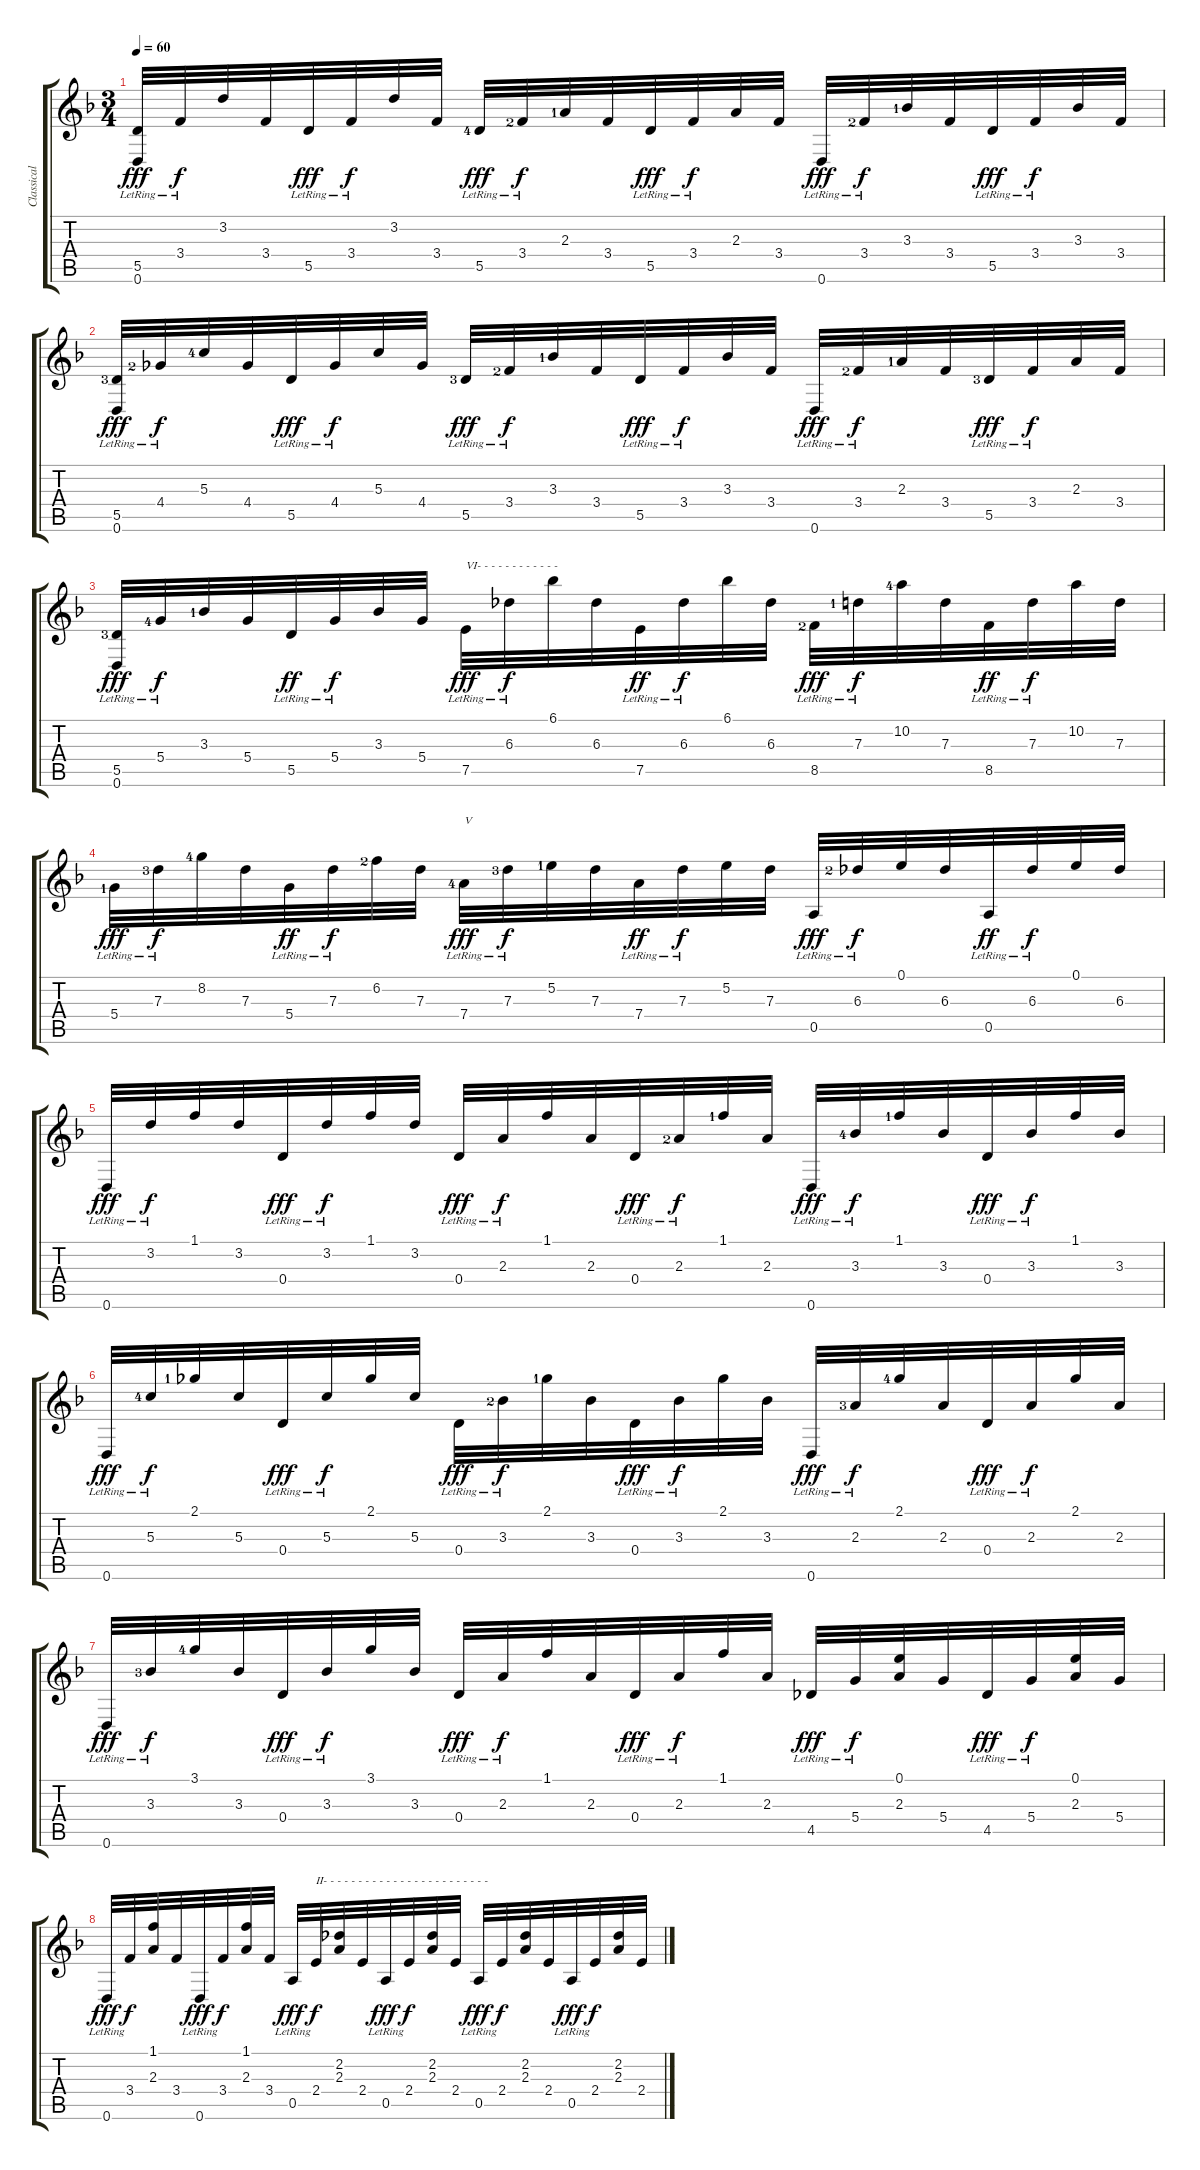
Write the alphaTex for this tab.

\track ("Classical Guitar" "Classical ") {instrument acousticguitarnylon}
\staff {score tabs}
\tuning (E4 B3 G3 D3 A2 D2) {hide}
\ts (3 4)
\tempo 60
\clef g2
\ks dminor
(5.5{lr} 0.6).32{dy fff} 3.4{lr}.32{dy f} 3.2.32 3.4.32 5.5{lr}.32{dy fff} 3.4{lr}.32{dy f} 3.2.32 3.4.32 5.5{lr lf 5}.32{dy fff} 3.4{lr lf 3}.32{dy f} 2.3{lf 2}.32 3.4.32 5.5{lr}.32{dy fff} 3.4{lr}.32{dy f} 2.3.32 3.4.32 0.6{lr}.32{dy fff} 3.4{lr lf 3}.32{dy f} 3.3{lf 2}.32 3.4.32 5.5{lr}.32{dy fff} 3.4{lr}.32{dy f} 3.3.32 3.4.32 |
(5.5{lr lf 4} 0.6).32{dy fff} 4.4{lr lf 3}.32{dy f} 5.3{lf 5}.32 4.4.32 5.5{lr}.32{dy fff} 4.4{lr}.32{dy f} 5.3.32 4.4.32 5.5{lr lf 4}.32{dy fff} 3.4{lr lf 3}.32{dy f} 3.3{lf 2}.32 3.4.32 5.5{lr}.32{dy fff} 3.4{lr}.32{dy f} 3.3.32 3.4.32 0.6{lr}.32{dy fff} 3.4{lr lf 3}.32{dy f} 2.3{lf 2}.32 3.4.32 5.5{lr lf 4}.32{dy fff} 3.4{lr}.32{dy f} 2.3.32 3.4.32 |
(5.5{lr lf 4} 0.6).32{dy fff} 5.4{lr lf 5}.32{dy f} 3.3{lf 2}.32 5.4.32 5.5{lr}.32{dy ff} 5.4{lr}.32{dy f} 3.3.32 5.4.32 7.5{lr}.32{txt "VI- - - - - - - - - - - -" dy fff} 6.3{lr}.32{dy f} 6.1.32 6.3.32 7.5{lr}.32{dy ff} 6.3{lr}.32{dy f} 6.1.32 6.3.32 8.5{lr lf 3}.32{dy fff} 7.3{lr lf 2}.32{dy f} 10.2{lf 5}.32 7.3.32 8.5{lr}.32{dy ff} 7.3{lr}.32{dy f} 10.2.32 7.3.32 |
5.4{lr lf 2}.32{dy fff} 7.3{lr lf 4}.32{dy f} 8.2{lf 5}.32 7.3.32 5.4{lr}.32{dy ff} 7.3{lr}.32{dy f} 6.2{lf 3}.32 7.3.32 7.4{lr lf 5}.32{txt "V" dy fff} 7.3{lr lf 4}.32{dy f} 5.2{lf 2}.32 7.3.32 7.4{lr}.32{dy ff} 7.3{lr}.32{dy f} 5.2.32 7.3.32 0.5{lr}.32{dy fff} 6.3{lr lf 3}.32{dy f} 0.1.32 6.3.32 0.5{lr}.32{dy ff} 6.3{lr}.32{dy f} 0.1.32 6.3.32 |
0.6{lr}.32{dy fff} 3.2{lr}.32{dy f} 1.1.32 3.2.32 0.4{lr}.32{dy fff} 3.2{lr}.32{dy f} 1.1.32 3.2.32 0.4{lr}.32{dy fff} 2.3{lr}.32{dy f} 1.1.32 2.3.32 0.4{lr}.32{dy fff} 2.3{lr lf 3}.32{dy f} 1.1{lf 2}.32 2.3.32 0.6{lr}.32{dy fff} 3.3{lr lf 5}.32{dy f} 1.1{lf 2}.32 3.3.32 0.4{lr}.32{dy fff} 3.3{lr}.32{dy f} 1.1.32 3.3.32 |
0.6{lr}.32{dy fff} 5.3{lr lf 5}.32{dy f} 2.1{lf 2}.32 5.3.32 0.4{lr}.32{dy fff} 5.3{lr}.32{dy f} 2.1.32 5.3.32 0.4{lr}.32{dy fff} 3.3{lr lf 3}.32{dy f} 2.1{lf 2}.32 3.3.32 0.4{lr}.32{dy fff} 3.3{lr}.32{dy f} 2.1.32 3.3.32 0.6{lr}.32{dy fff} 2.3{lr lf 4}.32{dy f} 2.1{lf 5}.32 2.3.32 0.4{lr}.32{dy fff} 2.3{lr}.32{dy f} 2.1.32 2.3.32 |
0.6{lr}.32{dy fff} 3.3{lr lf 4}.32{dy f} 3.1{lf 5}.32 3.3.32 0.4{lr}.32{dy fff} 3.3{lr}.32{dy f} 3.1.32 3.3.32 0.4{lr}.32{dy fff} 2.3{lr}.32{dy f} 1.1.32 2.3.32 0.4{lr}.32{dy fff} 2.3{lr}.32{dy f} 1.1.32 2.3.32 4.5{lr}.32{dy fff} 5.4{lr}.32{dy f} (0.1 2.3).32 5.4.32 4.5{lr}.32{dy fff} 5.4{lr}.32{dy f} (0.1 2.3).32 5.4.32 |
0.6{lr}.32{dy fff} 3.4{lr}.32{dy f} (1.1 2.3).32 3.4.32 0.6{lr}.32{dy fff} 3.4{lr}.32{dy f} (1.1 2.3).32 3.4.32 0.5{lr}.32{dy fff} 2.4{lr}.32{txt "II- - - - - - - - - - - - - - - - - - - - - - - -" dy f} (2.2 2.3).32 2.4.32 0.5{lr}.32{dy fff} 2.4{lr}.32{dy f} (2.2 2.3).32 2.4.32 0.5{lr}.32{dy fff} 2.4{lr}.32{dy f} (2.2 2.3).32 2.4.32 0.5{lr}.32{dy fff} 2.4{lr}.32{dy f} (2.2 2.3).32 2.4.32
